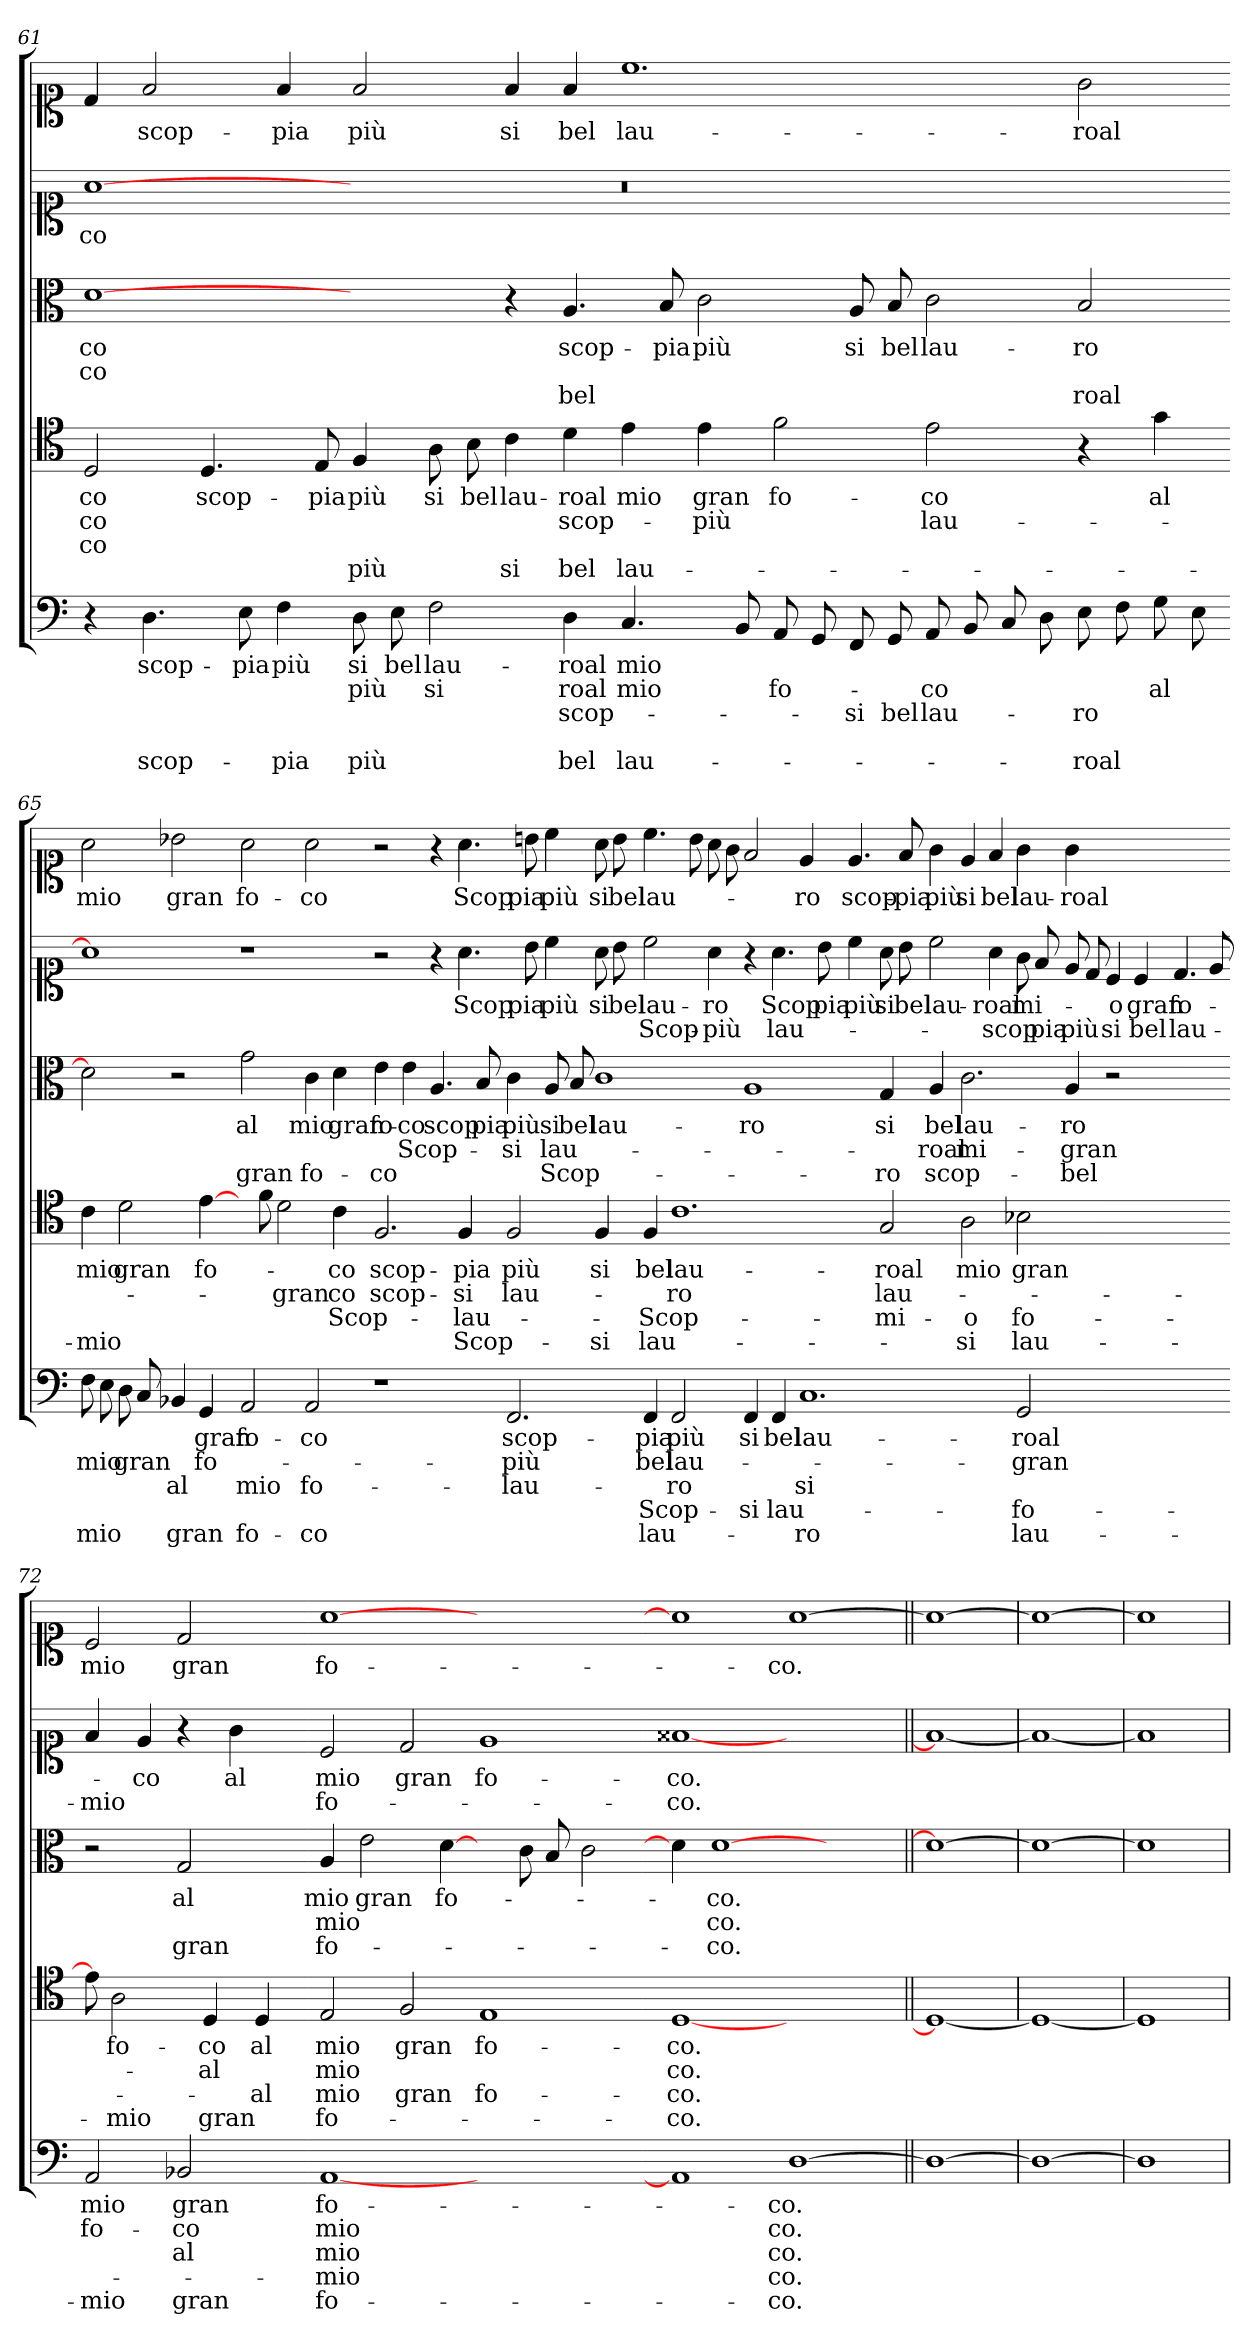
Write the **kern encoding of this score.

**kern	**text	**text	**text	**text	**text	**kern	**text	**text	**text	**text	**kern	**text	**text	**text	**kern	**text	**text	**kern	**text
*part5	*part5	*part5	*part5	*part5	*part5	*part4	*part4	*part4	*part4	*part4	*part3	*part3	*part3	*part3	*part2	*part2	*part2	*part1	*part1
*staff5	*staff5	*staff5	*staff5	*staff5	*staff5	*staff4	*staff4	*staff4	*staff4	*staff4	*staff3	*staff3	*staff3	*staff3	*staff2	*staff2	*staff2	*staff1	*staff1
*clefF4	*	*	*	*	*	*clefC4	*	*	*	*	*clefC3	*	*	*	*clefC1	*	*	*clefC1	*
*k[]	*	*	*	*	*	*k[]	*	*	*	*	*k[]	*	*	*	*k[]	*	*	*k[]	*
=61	=61	=61	=61	=61	=61	=61	=61	=61	=61	=61	=61	=61	=61	=61	=61	=61	=61	=61	=61
4r	.	.	.	.	.	2D	co	co	co	.	[1d	co	co	.	[1a	co	.	4d	.
4.D	scop-	.	.	.	scop-	.	.	.	.	.	.	.	.	.	.	.	.	2f	scop-
.	.	.	.	.	.	4.D	scop-	.	.	.	.	.	.	.	.	.	.	.	.
8E	pia	.	.	.	.	.	.	.	.	.	.	.	.	.	.	.	.	.	.
4F	più	.	.	.	pia	.	.	.	.	.	.	.	.	.	.	.	.	4f	pia
.	.	.	.	.	.	8E	pia	.	.	.	.	.	.	.	.	.	.	.	.
8D	si	più	.	.	più	4F	più	.	.	più	2ryy	.	.	.	1ryy	.	.	2f	più
8E	bel	.	.	.	.	.	.	.	.	.	.	.	.	.	.	.	.	.	.
2F	lau-	si	.	.	.	8A	si	.	.	.	.	.	.	.	.	.	.	.	.
.	.	.	.	.	.	8B	bel	.	.	.	.	.	.	.	.	.	.	.	.
.	.	.	.	.	.	4c	lau-	.	.	si	4r	.	.	.	.	.	.	4f	si
4D	roal	roal	scop-	.	bel	4d	roal	scop-	.	bel	4.A	scop-	.	bel	.	.	.	4f	bel
4.C	mio	mio	.	.	lau-	4e	mio	.	.	lau-	.	.	.	.	0r	.	.	1.cc	lau-
.	.	.	.	.	.	.	.	.	.	.	8B	pia	.	.	.	.	.	.	.
.	.	.	.	.	.	4e	gran	più	.	.	2c	più	.	.	.	.	.	.	.
8BB	.	.	.	.	.	.	.	.	.	.	.	.	.	.	.	.	.	.	.
8AA	.	fo-	.	.	.	2f	fo-	.	.	.	.	.	.	.	.	.	.	.	.
8GG	.	.	.	.	.	.	.	.	.	.	.	.	.	.	.	.	.	.	.
8FF	.	.	si	.	.	.	.	.	.	.	8A	si	.	.	.	.	.	.	.
8GG	.	.	bel	.	.	.	.	.	.	.	8B	bel	.	.	.	.	.	.	.
8AA	.	co	lau-	.	.	2e	co	lau-	.	.	2c	lau-	.	.	.	.	.	.	.
8BB	.	.	.	.	.	.	.	.	.	.	.	.	.	.	.	.	.	.	.
8C	.	.	.	.	.	.	.	.	.	.	.	.	.	.	.	.	.	.	.
8D	.	.	.	.	.	.	.	.	.	.	.	.	.	.	.	.	.	.	.
8E	.	.	ro	.	roal	4r	.	.	.	.	2B	ro	.	roal	.	.	.	2g	roal
8F	.	.	.	.	.	.	.	.	.	.	.	.	.	.	.	.	.	.	.
8G	.	al	.	.	.	4g	al	.	.	.	.	.	.	.	.	.	.	.	.
8E	.	.	.	.	.	.	.	.	.	.	.	.	.	.	.	.	.	.	.
=65-	=65-	=65-	=65-	=65-	=65-	=65-	=65-	=65-	=65-	=65-	=65-	=65-	=65-	=65-	=65-	=65-	=65-	=65-	=65-
8F	.	mio	.	.	mio	4c	mio	.	.	mio	2d]	.	.	.	1a]	.	.	2a	mio
8E	.	.	.	.	.	.	.	.	.	.	.	.	.	.	.	.	.	.	.
8D	.	gran	.	.	.	2d	gran	.	.	.	.	.	.	.	.	.	.	.	.
8C	.	.	.	.	.	.	.	.	.	.	.	.	.	.	.	.	.	.	.
4BB-X	.	.	al	.	gran	.	.	.	.	.	2r	.	.	.	.	.	.	2b-X	gran
4GG	gran	fo-	.	.	.	[4e	fo-	.	.	.	.	.	.	.	.	.	.	.	.
2AA	fo-	.	mio	.	fo-	8ryy	.	.	.	.	2g	al	.	gran	1r	.	.	2a	fo-
.	.	.	.	.	.	8f	.	.	.	.	.	.	.	.	.	.	.	.	.
.	.	.	.	.	.	2d	.	gran	.	.	.	.	.	.	.	.	.	.	.
2AA	co	.	fo-	.	co	.	.	.	.	.	4c	mio	.	fo-	.	.	.	2a	co
.	.	.	.	.	.	4c	co	co	Scop-	.	4d	gran	.	.	.	.	.	.	.
1r	.	.	.	.	.	2.F	scop-	scop-	.	.	4e	fo-	.	co	2r	.	.	2r	.
.	.	.	.	.	.	.	.	.	.	.	4e	co	Scop-	.	.	.	.	.	.
.	.	.	.	.	.	.	.	.	.	.	4.A	scop-	.	.	4r	.	.	4r	.
.	.	.	.	.	.	4F	pia	si	lau-	Scop-	.	.	.	.	4.a	Scop-	.	4.a	Scop-
.	.	.	.	.	.	.	.	.	.	.	8B	pia	.	.	.	.	.	.	.
2.FF	scop-	più	lau-	.	.	2F	più	lau-	.	.	4c	più	si	.	.	.	.	.	.
.	.	.	.	.	.	.	.	.	.	.	.	.	.	.	8b	pia	.	8b	pia
.	.	.	.	.	.	.	.	.	.	.	8A	si	lau-	Scop-	4cc	più	.	4cc	più
.	.	.	.	.	.	.	.	.	.	.	8B	bel	.	.	.	.	.	.	.
.	.	.	.	.	.	4F	si	.	.	si	1c	lau-	.	.	8a	si	.	8a	si
.	.	.	.	.	.	.	.	.	.	.	.	.	.	.	8b	bel	.	8b	bel
4FF	pia	bel	.	Scop-	lau-	4F	bel	.	Scop-	lau-	.	.	.	.	2cc	lau-	Scop-	4.cc	lau-
2FF	più	lau-	ro	.	.	1.c	lau-	ro	.	.	.	.	.	.	.	.	.	.	.
.	.	.	.	.	.	.	.	.	.	.	.	.	.	.	.	.	.	8b	.
.	.	.	.	.	.	.	.	.	.	.	.	.	.	.	4a	ro	più	8a	.
.	.	.	.	.	.	.	.	.	.	.	.	.	.	.	.	.	.	8g\	.
4FF	si	.	.	si	.	.	.	.	.	.	1A	ro	.	.	4r	.	.	2f	.
4FF	bel	.	.	lau-	.	.	.	.	.	.	.	.	.	.	4.a	Scop-	lau-	.	.
1.C	lau-	.	si	.	ro	.	.	.	.	.	.	.	.	.	.	.	.	4e	ro
.	.	.	.	.	.	.	.	.	.	.	.	.	.	.	8b	pia	.	.	.
.	.	.	.	.	.	.	.	.	.	.	.	.	.	.	4cc	più	.	4.e	scop-
.	.	.	.	.	.	2G	roal	lau-	mi-	.	4G	si	.	ro	8a	si	.	.	.
.	.	.	.	.	.	.	.	.	.	.	.	.	.	.	8b	bel	.	8f	pia
.	.	.	.	.	.	.	.	.	.	.	4A	bel	roal	scop-	2cc	lau-	.	4g	più
.	.	.	.	.	.	2A	mio	.	o	si	2.c	lau-	mi-	.	.	.	.	4e	si
.	.	.	.	.	.	.	.	.	.	.	.	.	.	.	4a	roal	scop-	4f	bel
2GG	roal	gran	.	fo-	lau-	2B-X	gran	.	fo-	lau-	.	.	.	.	8g	mi-	.	4g	lau-
.	.	.	.	.	.	.	.	.	.	.	.	.	.	.	8f	.	pia	.	.
.	.	.	.	.	.	.	.	.	.	.	4A	ro	gran	bel	8e	.	più	4g	roal
.	.	.	.	.	.	.	.	.	.	.	.	.	.	.	8d	.	.	.	.
1ryy	.	.	.	.	.	1ryy	.	.	.	.	2r	.	.	.	4c	o	si	1ryy	.
.	.	.	.	.	.	.	.	.	.	.	.	.	.	.	4c	gran	bel	.	.
.	.	.	.	.	.	.	.	.	.	.	2ryy	.	.	.	4.d	fo-	lau-	.	.
.	.	.	.	.	.	.	.	.	.	.	.	.	.	.	8e	.	.	.	.
=72-	=72-	=72-	=72-	=72-	=72-	=72-	=72-	=72-	=72-	=72-	=72-	=72-	=72-	=72-	=72-	=72-	=72-	=72-	=72-
2AA	mio	fo-	.	.	mio	8e]	.	.	.	.	2r	.	.	.	4f	.	mio	2c	mio
.	.	.	.	.	.	2A	fo-	.	.	mio	.	.	.	.	.	.	.	.	.
.	.	.	.	.	.	.	.	.	.	.	.	.	.	.	4e	co	.	.	.
2BB-X	gran	co	al	.	gran	.	.	.	.	.	2G	al	.	gran	4r	.	.	2d	gran
.	.	.	.	.	.	4D	co	al	.	gran	.	.	.	.	.	.	.	.	.
.	.	.	.	.	.	.	.	.	.	.	.	.	.	.	4g	al	.	.	.
.	.	.	.	.	.	4D	al	.	al	.	.	.	.	.	.	.	.	.	.
8ryy	.	.	.	.	.	.	.	.	.	.	8ryy	.	.	.	8ryy	.	.	8ryy	.
=73-	=73-	=73-	=73-	=73-	=73-	=73-	=73-	=73-	=73-	=73-	=73-	=73-	=73-	=73-	=73-	=73-	=73-	=73-	=73-
[1AA	fo-	mio	mio	mio	fo-	2E	mio	mio	mio	fo-	4A	mio	mio	fo-	2c	mio	fo-	[1a	fo-
.	.	.	.	.	.	.	.	.	.	.	2e	gran	.	.	.	.	.	.	.
.	.	.	.	.	.	2F	gran	.	gran	.	.	.	.	.	2d	gran	.	.	.
.	.	.	.	.	.	.	.	.	.	.	[4d	fo-	.	.	.	.	.	.	.
1ryy	.	.	.	.	.	1E	fo-	.	fo-	.	4ryy	.	.	.	1e	fo-	.	1ryy	.
.	.	.	.	.	.	.	.	.	.	.	8c	.	.	.	.	.	.	.	.
.	.	.	.	.	.	.	.	.	.	.	8B	.	.	.	.	.	.	.	.
.	.	.	.	.	.	.	.	.	.	.	2c	.	.	.	.	.	.	.	.
=75-	=75-	=75-	=75-	=75-	=75-	=75-	=75-	=75-	=75-	=75-	=75-	=75-	=75-	=75-	=75-	=75-	=75-	=75-	=75-
1AA]	.	.	.	.	.	[1D/	co.	co.	co.	co.	4d]	.	.	.	[1f##X/	co.	co.	1a]	.
.	.	.	.	.	.	.	.	.	.	.	[1d	co.	co.	co.	.	.	.	.	.
[1D	co.	co.	co.	co.	co.	1ryy	.	.	.	.	.	.	.	.	1ryy	.	.	[1a	co.
.	.	.	.	.	.	.	.	.	.	.	2.ryy	.	.	.	.	.	.	.	.
=76||	=76||	=76||	=76||	=76||	=76||	=76||	=76||	=76||	=76||	=76||	=76||	=76||	=76||	=76||	=76||	=76||	=76||	=76||	=76||
1D_	.	.	.	.	.	1D/_	.	.	.	.	1d_	.	.	.	1f##/_	.	.	1a_	.
=77	=77	=77	=77	=77	=77	=77	=77	=77	=77	=77	=77	=77	=77	=77	=77	=77	=77	=77	=77
1D_	.	.	.	.	.	1D/_	.	.	.	.	1d_	.	.	.	1f##/_	.	.	1a_	.
=78	=78	=78	=78	=78	=78	=78	=78	=78	=78	=78	=78	=78	=78	=78	=78	=78	=78	=78	=78
1D]	.	.	.	.	.	1D/]	.	.	.	.	1d]	.	.	.	1f##/]	.	.	1a]	.
=	=	=	=	=	=	=	=	=	=	=	=	=	=	=	=	=	=	=	=
*-	*-	*-	*-	*-	*-	*-	*-	*-	*-	*-	*-	*-	*-	*-	*-	*-	*-	*-	*-
